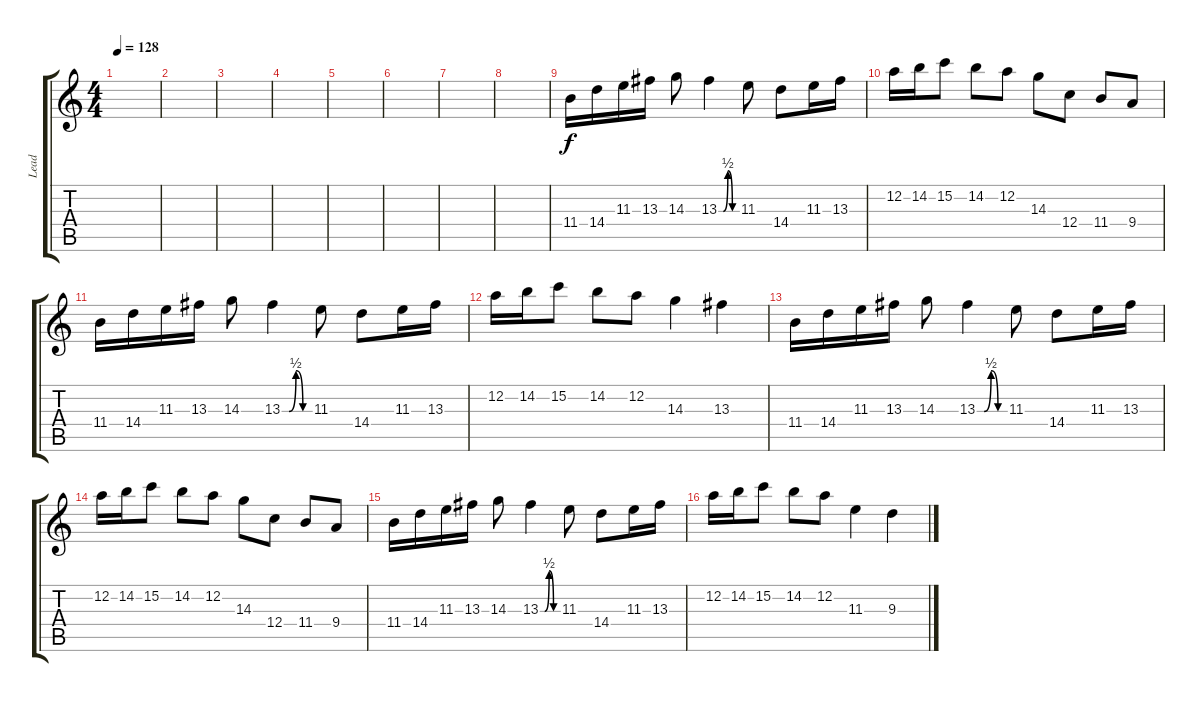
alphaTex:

\track ("Lead" "Lead") {instrument overdrivenguitar}
\staff {score tabs}
\tuning (D4 A3 F3 C3 G2 D2) {hide}
\ts (4 4)
\tempo 128
\clef g2
\ks c
|
|
|
|
|
|
|
|
11.4.16 14.4.16 11.3.16 13.3.16 14.3.8 13.3{be (custom 0 0 15 0 30 2 45 0 60 0)}.4 11.3.8 14.4.8 11.3.16 13.3.16 |
12.2.16 14.2.16 15.2.8 14.2.8 12.2.8 14.3.8 12.4.8 11.4.8 9.4.8 |
11.4.16 14.4.16 11.3.16 13.3.16 14.3.8 13.3{be (custom 0 0 15 0 30 2 45 0 60 0)}.4 11.3.8 14.4.8 11.3.16 13.3.16 |
12.2.16 14.2.16 15.2.8 14.2.8 12.2.8 14.3.4 13.3.4 |
11.4.16 14.4.16 11.3.16 13.3.16 14.3.8 13.3{be (custom 0 0 15 0 30 2 45 0 60 0)}.4 11.3.8 14.4.8 11.3.16 13.3.16 |
12.2.16 14.2.16 15.2.8 14.2.8 12.2.8 14.3.8 12.4.8 11.4.8 9.4.8 |
11.4.16 14.4.16 11.3.16 13.3.16 14.3.8 13.3{be (custom 0 0 15 0 30 2 45 0 60 0)}.4 11.3.8 14.4.8 11.3.16 13.3.16 |
12.2.16 14.2.16 15.2.8 14.2.8 12.2.8 11.3.4 9.3.4
